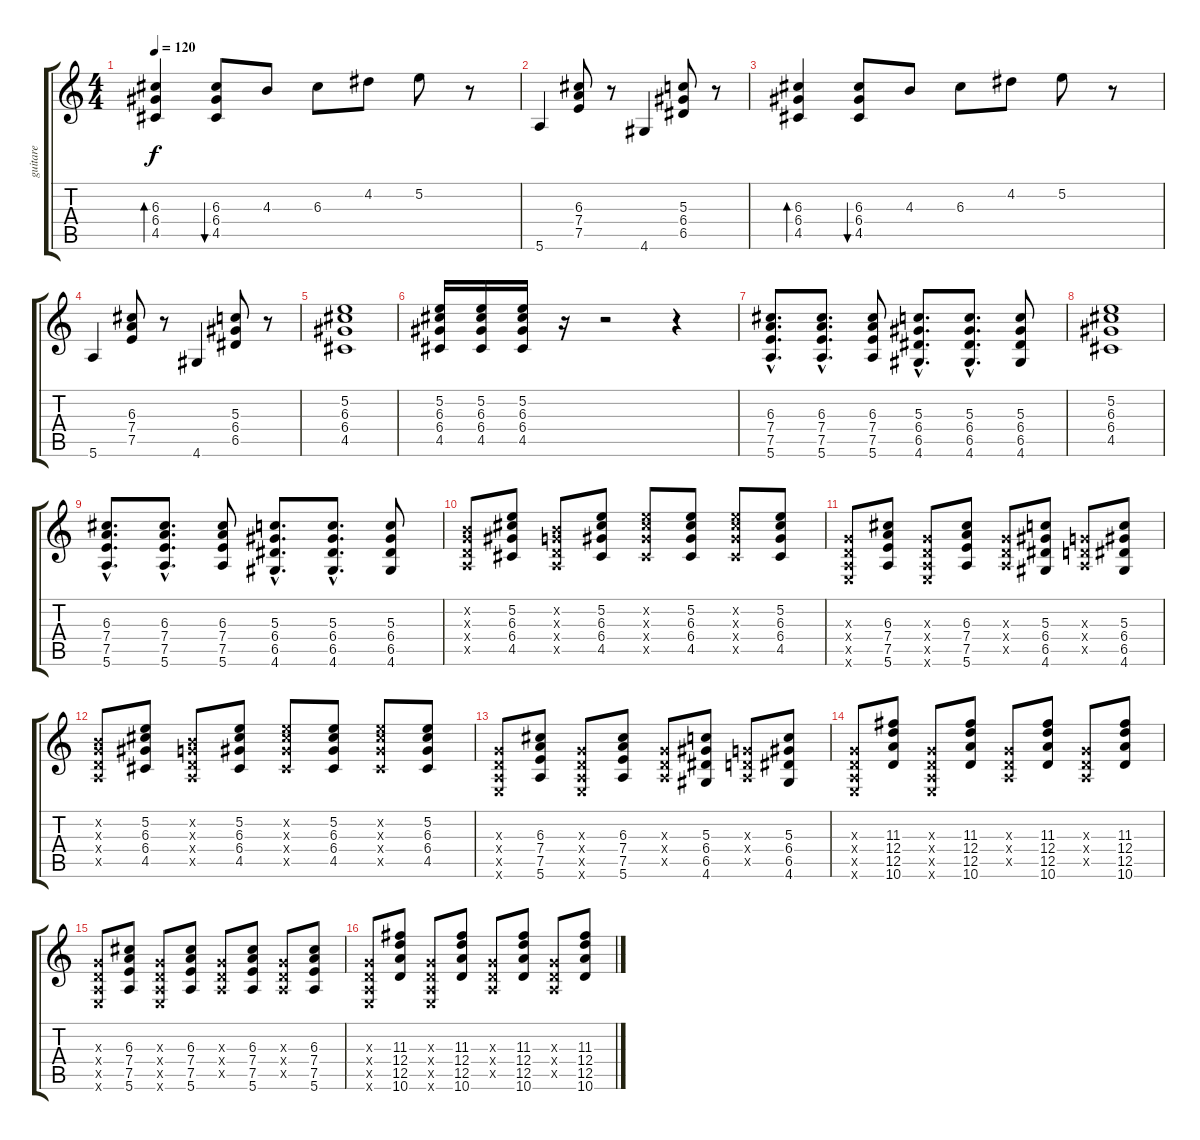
\track ("guitare" "guitare") {instrument acousticguitarsteel}
\staff {score tabs}
\tuning (E4 B3 G3 D3 A2 E2) {hide}
\ts (4 4)
\tempo 120
\clef g2
\ks c
(6.3 6.4 4.5).4{bd 240 dy f instrument acousticguitarsteel} (6.3 6.4 4.5).8{bu 240} 4.3.8 6.3.8 4.2.8 5.2.8 r.8 |
5.6.4 (6.3 7.4 7.5).8 r.8 4.6.4 (5.3 6.4 6.5).8 r.8 |
(6.3 6.4 4.5).4{bd 240} (6.3 6.4 4.5).8{bu 240} 4.3.8 6.3.8 4.2.8 5.2.8 r.8 |
5.6.4 (6.3 7.4 7.5).8 r.8 4.6.4 (5.3 6.4 6.5).8 r.8 |
(5.2 6.3 6.4 4.5).1 |
(5.2 6.3 6.4 4.5).16 (5.2 6.3 6.4 4.5).16 (5.2 6.3 6.4 4.5).16 r.16 r.2 r.4 |
(6.3{hac} 7.4{hac} 7.5{hac} 5.6{hac}).8{d} (6.3{hac} 7.4{hac} 7.5{hac} 5.6{hac}).8{d} (6.3 7.4 7.5 5.6).8 (5.3{hac} 6.4{hac} 6.5{hac} 4.6{hac}).8{d} (5.3{hac} 6.4{hac} 6.5{hac} 4.6{hac}).8{d} (5.3 6.4 6.5 4.6).8 |
(5.2 6.3 6.4 4.5).1 |
(6.3{hac} 7.4{hac} 7.5{hac} 5.6{hac}).8{d} (6.3{hac} 7.4{hac} 7.5{hac} 5.6{hac}).8{d} (6.3 7.4 7.5 5.6).8 (5.3{hac} 6.4{hac} 6.5{hac} 4.6{hac}).8{d} (5.3{hac} 6.4{hac} 6.5{hac} 4.6{hac}).8{d} (5.3 6.4 6.5 4.6).8 |
(0.2{x} 0.3{x} 0.4{x} 0.5{x}).8 (5.2 6.3 6.4 4.5).8 (0.2{x} 0.3{x} 0.4{x} 0.5{x}).8 (5.2 6.3 6.4 4.5).8 (5.2{x} 6.3{x} 6.4{x} 4.5{x}).8 (5.2 6.3 6.4 4.5).8 (5.2{x} 6.3{x} 6.4{x} 4.5{x}).8 (5.2 6.3 6.4 4.5).8 |
(0.3{x} 0.4{x} 0.5{x} 0.6{x}).8 (6.3 7.4 7.5 5.6).8 (0.3{x} 0.4{x} 0.5{x} 0.6{x}).8 (6.3 7.4 7.5 5.6).8 (0.3{x} 0.4{x} 0.5{x}).8 (5.3 6.4 6.5 4.6).8 (0.3{x} 0.4{x} 0.5{x}).8 (5.3 6.4 6.5 4.6).8 |
(0.2{x} 0.3{x} 0.4{x} 0.5{x}).8 (5.2 6.3 6.4 4.5).8 (0.2{x} 0.3{x} 0.4{x} 0.5{x}).8 (5.2 6.3 6.4 4.5).8 (5.2{x} 6.3{x} 6.4{x} 4.5{x}).8 (5.2 6.3 6.4 4.5).8 (5.2{x} 6.3{x} 6.4{x} 4.5{x}).8 (5.2 6.3 6.4 4.5).8 |
(0.3{x} 0.4{x} 0.5{x} 0.6{x}).8 (6.3 7.4 7.5 5.6).8 (0.3{x} 0.4{x} 0.5{x} 0.6{x}).8 (6.3 7.4 7.5 5.6).8 (0.3{x} 0.4{x} 0.5{x}).8 (5.3 6.4 6.5 4.6).8 (0.3{x} 0.4{x} 0.5{x}).8 (5.3 6.4 6.5 4.6).8 |
(0.3{x} 0.4{x} 0.5{x} 0.6{x}).8 (11.3 12.4 12.5 10.6).8 (0.3{x} 0.4{x} 0.5{x} 0.6{x}).8 (11.3 12.4 12.5 10.6).8 (0.3{x} 0.4{x} 0.5{x}).8 (11.3 12.4 12.5 10.6).8 (0.3{x} 0.4{x} 0.5{x}).8 (11.3 12.4 12.5 10.6).8 |
(0.3{x} 0.4{x} 0.5{x} 0.6{x}).8 (6.3 7.4 7.5 5.6).8 (0.3{x} 0.4{x} 0.5{x} 0.6{x}).8 (6.3 7.4 7.5 5.6).8 (0.3{x} 0.4{x} 0.5{x}).8 (6.3 7.4 7.5 5.6).8 (0.3{x} 0.4{x} 0.5{x}).8 (6.3 7.4 7.5 5.6).8 |
(0.3{x} 0.4{x} 0.5{x} 0.6{x}).8 (11.3 12.4 12.5 10.6).8 (0.3{x} 0.4{x} 0.5{x} 0.6{x}).8 (11.3 12.4 12.5 10.6).8 (0.3{x} 0.4{x} 0.5{x}).8 (11.3 12.4 12.5 10.6).8 (0.3{x} 0.4{x} 0.5{x}).8 (11.3 12.4 12.5 10.6).8
